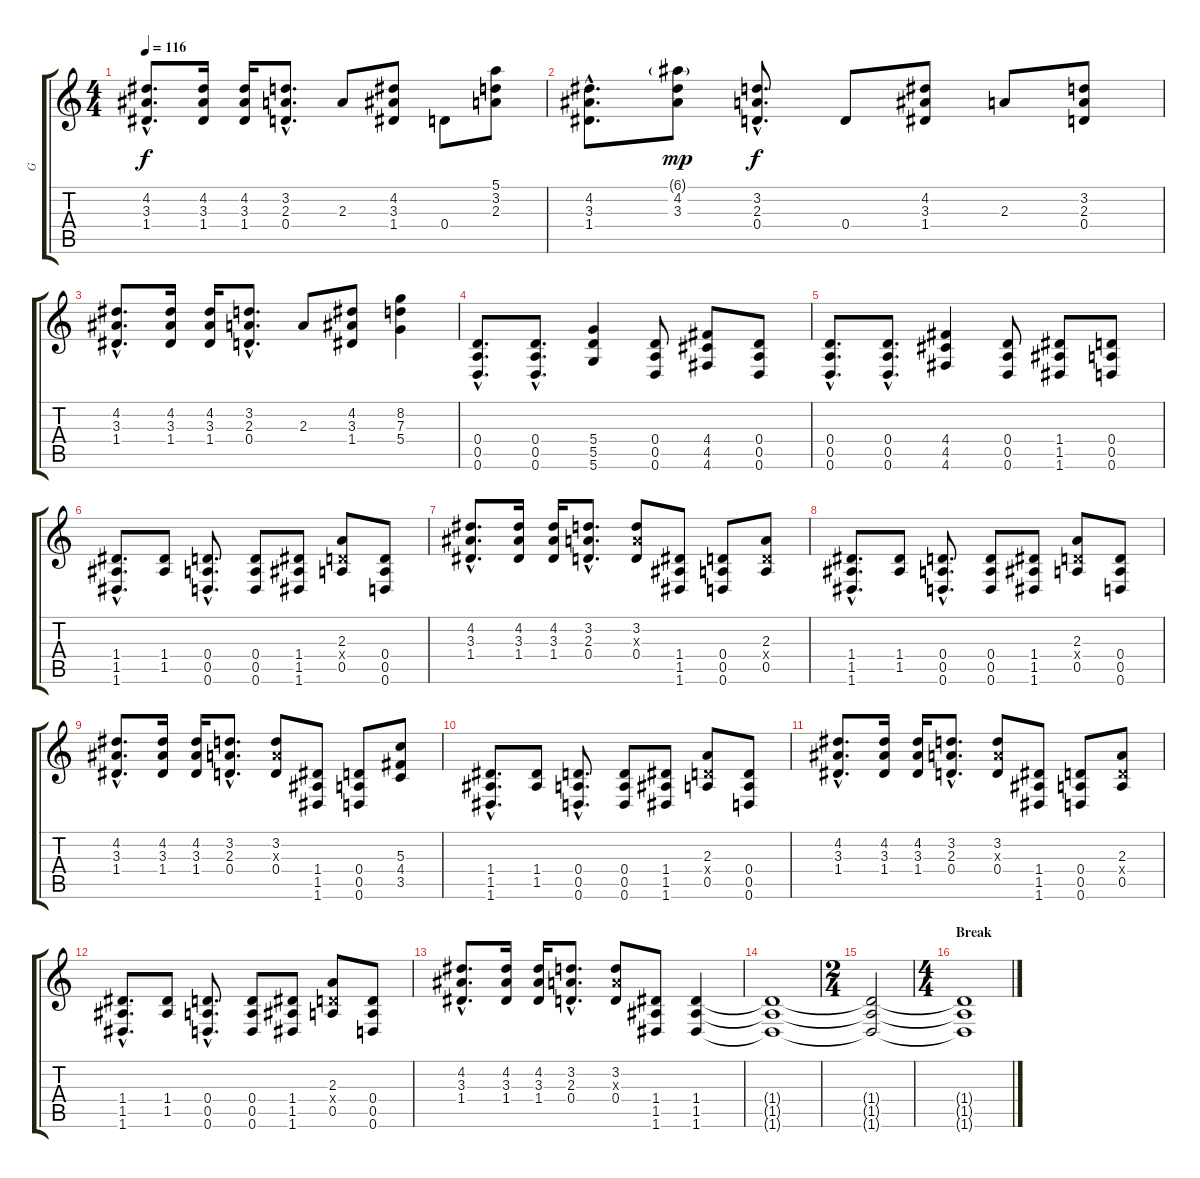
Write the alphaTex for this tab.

\track ("G" "G") {instrument distortionguitar}
\staff {score tabs}
\tuning (E4 B3 G3 D3 A2 D2) {hide}
\ts (4 4)
\tempo 116
\clef g2
\ks c
(4.2{hac} 3.3{hac} 1.4{hac}).8{d dy f} (4.2 3.3 1.4).16 (4.2 3.3 1.4).16 (3.2{hac} 2.3{hac} 0.4{hac}).8{d} 2.3.8 (4.2 3.3 1.4).8 0.4.8 (5.1 3.2 2.3).8 |
(4.2{hac} 3.3{hac} 1.4{hac}).8{d} (6.1{g} 4.2 3.3).8{dy mp} (3.2{hac} 2.3{hac} 0.4{hac}).8{d dy f} 0.4.8 (4.2 3.3 1.4).8 2.3.8 (3.2 2.3 0.4).8 |
(4.2{hac} 3.3{hac} 1.4{hac}).8{d} (4.2 3.3 1.4).16 (4.2 3.3 1.4).16 (3.2{hac} 2.3{hac} 0.4{hac}).8{d} 2.3.8 (4.2 3.3 1.4).8 (8.2 7.3 5.4).4 |
(0.4{hac} 0.5{hac} 0.6{hac}).8{d} (0.4{hac} 0.5{hac} 0.6{hac}).8{d} (5.4 5.5 5.6).4 (0.4 0.5 0.6).8 (4.4 4.5 4.6).8 (0.4 0.5 0.6).8 |
(0.4{hac} 0.5{hac} 0.6{hac}).8{d} (0.4{hac} 0.5{hac} 0.6{hac}).8{d} (4.4 4.5 4.6).4 (0.4 0.5 0.6).8 (1.4 1.5 1.6).8 (0.4 0.5 0.6).8 |
(1.4{hac} 1.5{hac} 1.6{hac}).8{d} (1.4 1.5).8 (0.4{hac} 0.5{hac} 0.6{hac}).8{d} (0.4 0.5 0.6).8 (1.4 1.5 1.6).8 (2.3 0.4{x} 0.5).8 (0.4 0.5 0.6).8 |
(4.2{hac} 3.3{hac} 1.4{hac}).8{d} (4.2 3.3 1.4).16 (4.2 3.3 1.4).16 (3.2{hac} 2.3{hac} 0.4{hac}).8{d} (3.2 2.3{x} 0.4).8 (1.4 1.5 1.6).8 (0.4 0.5 0.6).8 (2.3 0.4{x} 0.5).8 |
(1.4{hac} 1.5{hac} 1.6{hac}).8{d} (1.4 1.5).8 (0.4{hac} 0.5{hac} 0.6{hac}).8{d} (0.4 0.5 0.6).8 (1.4 1.5 1.6).8 (2.3 0.4{x} 0.5).8 (0.4 0.5 0.6).8 |
(4.2{hac} 3.3{hac} 1.4{hac}).8{d} (4.2 3.3 1.4).16 (4.2 3.3 1.4).16 (3.2{hac} 2.3{hac} 0.4{hac}).8{d} (3.2 2.3{x} 0.4).8 (1.4 1.5 1.6).8 (0.4 0.5 0.6).8 (5.3 4.4 3.5).8 |
(1.4{hac} 1.5{hac} 1.6{hac}).8{d} (1.4 1.5).8 (0.4{hac} 0.5{hac} 0.6{hac}).8{d} (0.4 0.5 0.6).8 (1.4 1.5 1.6).8 (2.3 0.4{x} 0.5).8 (0.4 0.5 0.6).8 |
(4.2{hac} 3.3{hac} 1.4{hac}).8{d} (4.2 3.3 1.4).16 (4.2 3.3 1.4).16 (3.2{hac} 2.3{hac} 0.4{hac}).8{d} (3.2 2.3{x} 0.4).8 (1.4 1.5 1.6).8 (0.4 0.5 0.6).8 (2.3 0.4{x} 0.5).8 |
(1.4{hac} 1.5{hac} 1.6{hac}).8{d} (1.4 1.5).8 (0.4{hac} 0.5{hac} 0.6{hac}).8{d} (0.4 0.5 0.6).8 (1.4 1.5 1.6).8 (2.3 0.4{x} 0.5).8 (0.4 0.5 0.6).8 |
(4.2{hac} 3.3{hac} 1.4{hac}).8{d} (4.2 3.3 1.4).16 (4.2 3.3 1.4).16 (3.2{hac} 2.3{hac} 0.4{hac}).8{d} (3.2 2.3{x} 0.4).8 (1.4 1.5 1.6).8 (1.4 1.5 1.6).4 |
(1.4{t} 1.5{t} 1.6{t}).1 |
\ts (2 4)
(1.4{t} 1.5{t} 1.6{t}).2{volume 0} |
\ts (4 4)
\section ("" "Break")
(1.4{t} 1.5{t} 1.6{t}).1
